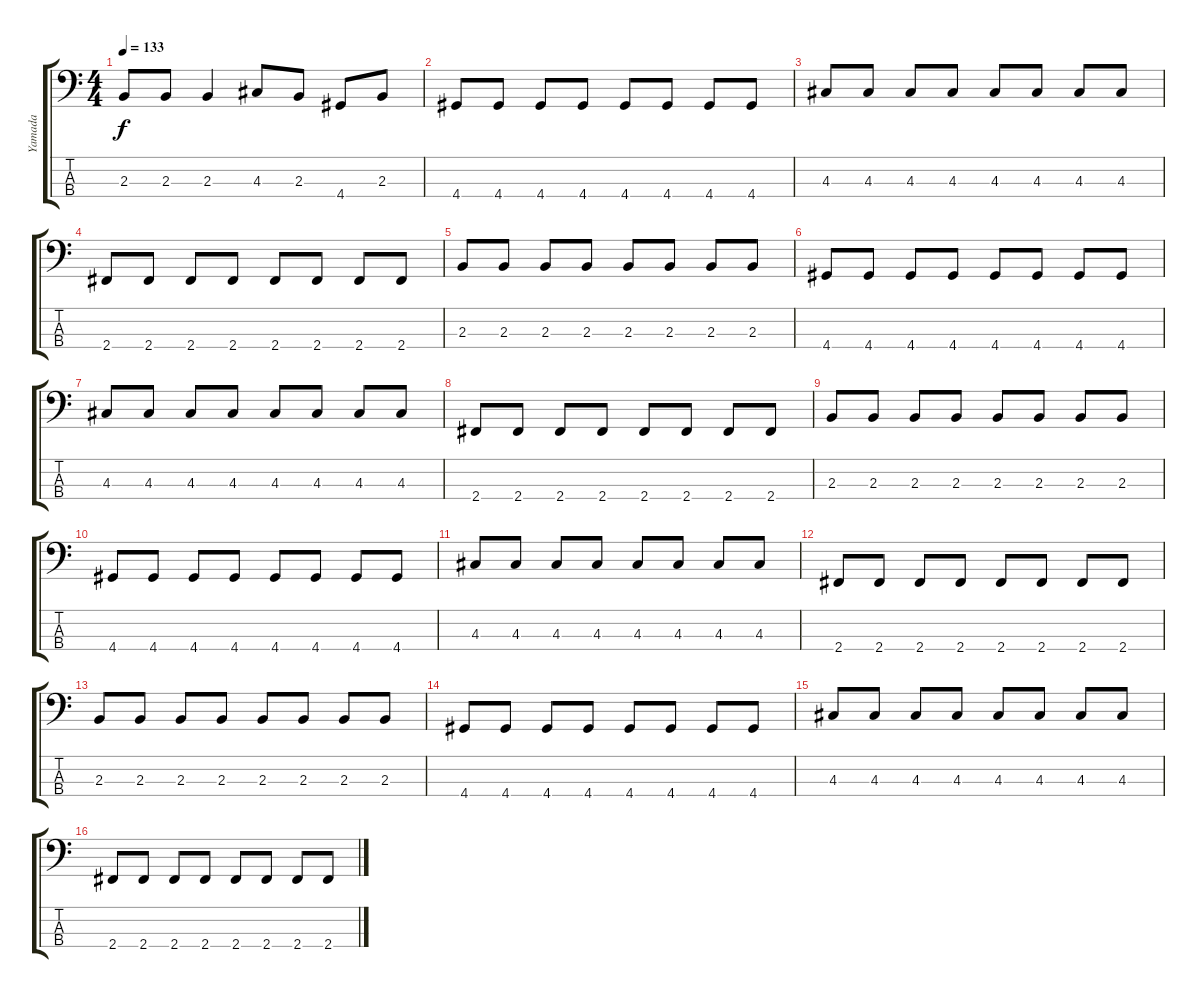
\track ("Yamada" "Yamada") {instrument electricbasspick}
\staff {score tabs}
\tuning (G2 D2 A1 E1) {hide}
\ts (4 4)
\tempo 133
\clef f4
\ks c
2.3{t}.8{dy f} 2.3.8 2.3.4 4.3.8 2.3.8 4.4.8 2.3.8 |
4.4.8 4.4.8 4.4.8 4.4.8 4.4.8 4.4.8 4.4.8 4.4.8 |
4.3.8 4.3.8 4.3.8 4.3.8 4.3.8 4.3.8 4.3.8 4.3.8 |
2.4.8 2.4.8 2.4.8 2.4.8 2.4.8 2.4.8 2.4.8 2.4.8 |
2.3.8 2.3.8 2.3.8 2.3.8 2.3.8 2.3.8 2.3.8 2.3.8 |
4.4.8 4.4.8 4.4.8 4.4.8 4.4.8 4.4.8 4.4.8 4.4.8 |
4.3.8 4.3.8 4.3.8 4.3.8 4.3.8 4.3.8 4.3.8 4.3.8 |
2.4.8 2.4.8 2.4.8 2.4.8 2.4.8 2.4.8 2.4.8 2.4.8 |
2.3.8 2.3.8 2.3.8 2.3.8 2.3.8 2.3.8 2.3.8 2.3.8 |
4.4.8 4.4.8 4.4.8 4.4.8 4.4.8 4.4.8 4.4.8 4.4.8 |
4.3.8 4.3.8 4.3.8 4.3.8 4.3.8 4.3.8 4.3.8 4.3.8 |
2.4.8 2.4.8 2.4.8 2.4.8 2.4.8 2.4.8 2.4.8 2.4.8 |
2.3.8 2.3.8 2.3.8 2.3.8 2.3.8 2.3.8 2.3.8 2.3.8 |
4.4.8 4.4.8 4.4.8 4.4.8 4.4.8 4.4.8 4.4.8 4.4.8 |
4.3.8 4.3.8 4.3.8 4.3.8 4.3.8 4.3.8 4.3.8 4.3.8 |
2.4.8 2.4.8 2.4.8 2.4.8 2.4.8 2.4.8 2.4.8 2.4.8
